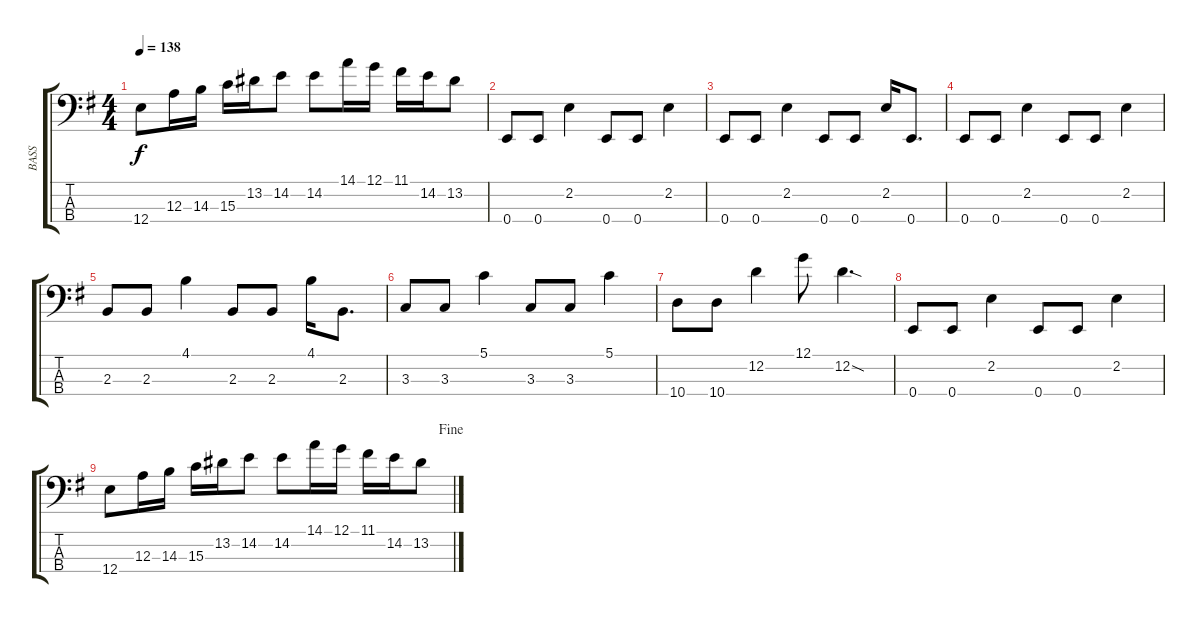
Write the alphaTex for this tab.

\track ("BASS" "BASS") {instrument electricbassfinger}
\staff {score tabs}
\tuning (G2 D2 A1 E1) {hide}
\ts (4 4)
\tempo 138
\clef f4
\ks eminor
12.4.8{dy f} 12.3.16 14.3.16 15.3.16 13.2.16 14.2.8 14.2.8 14.1.16 12.1.16 11.1.16 14.2.16 13.2.8 |
0.4.8 0.4.8 2.2.4 0.4.8 0.4.8 2.2.4 |
0.4.8 0.4.8 2.2.4 0.4.8 0.4.8 2.2.16 0.4.8{d} |
0.4.8 0.4.8 2.2.4 0.4.8 0.4.8 2.2.4 |
2.3.8 2.3.8 4.1.4 2.3.8 2.3.8 4.1.16 2.3.8{d} |
3.3.8 3.3.8 5.1.4 3.3.8 3.3.8 5.1.4 |
10.4.8 10.4.8 12.2.4 12.1.8 12.2{sod}.4{d} |
0.4.8 0.4.8 2.2.4 0.4.8 0.4.8 2.2.4 |
\jump fine
12.4.8 12.3.16 14.3.16 15.3.16 13.2.16 14.2.8 14.2.8 14.1.16 12.1.16 11.1.16 14.2.16 13.2.8
